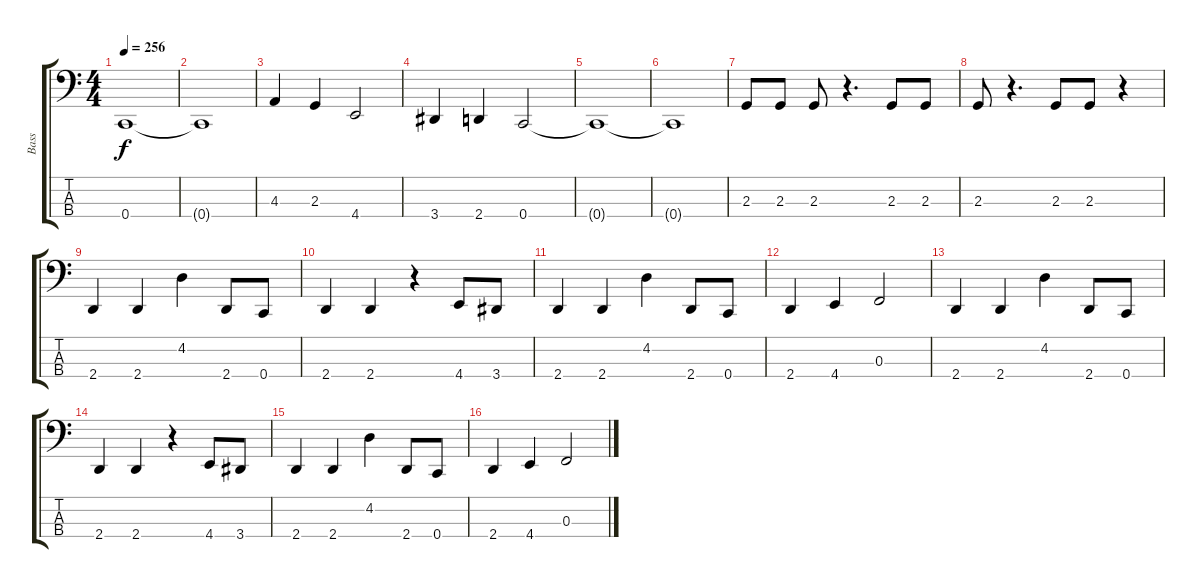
\track ("Bass" "Bass") {instrument electricbassfinger}
\staff {score tabs}
\tuning (Eb2 Bb1 F1 C1) {hide}
\ts (4 4)
\tempo 256
\clef f4
\ks c
0.4{t}.1{dy f} |
0.4{t}.1 |
4.3.4 2.3.4 4.4.2 |
3.4.4 2.4.4 0.4.2 |
0.4{t}.1 |
0.4{t}.1 |
2.3.8 2.3.8 2.3.8 r.4{d} 2.3.8 2.3.8 |
2.3.8 r.4{d} 2.3.8 2.3.8 r.4 |
2.4.4 2.4.4 4.2.4 2.4.8 0.4.8 |
2.4.4 2.4.4 r.4 4.4.8 3.4.8 |
2.4.4 2.4.4 4.2.4 2.4.8 0.4.8 |
2.4.4 4.4.4 0.3.2 |
2.4.4 2.4.4 4.2.4 2.4.8 0.4.8 |
2.4.4 2.4.4 r.4 4.4.8 3.4.8 |
2.4.4 2.4.4 4.2.4 2.4.8 0.4.8 |
2.4.4 4.4.4 0.3.2
